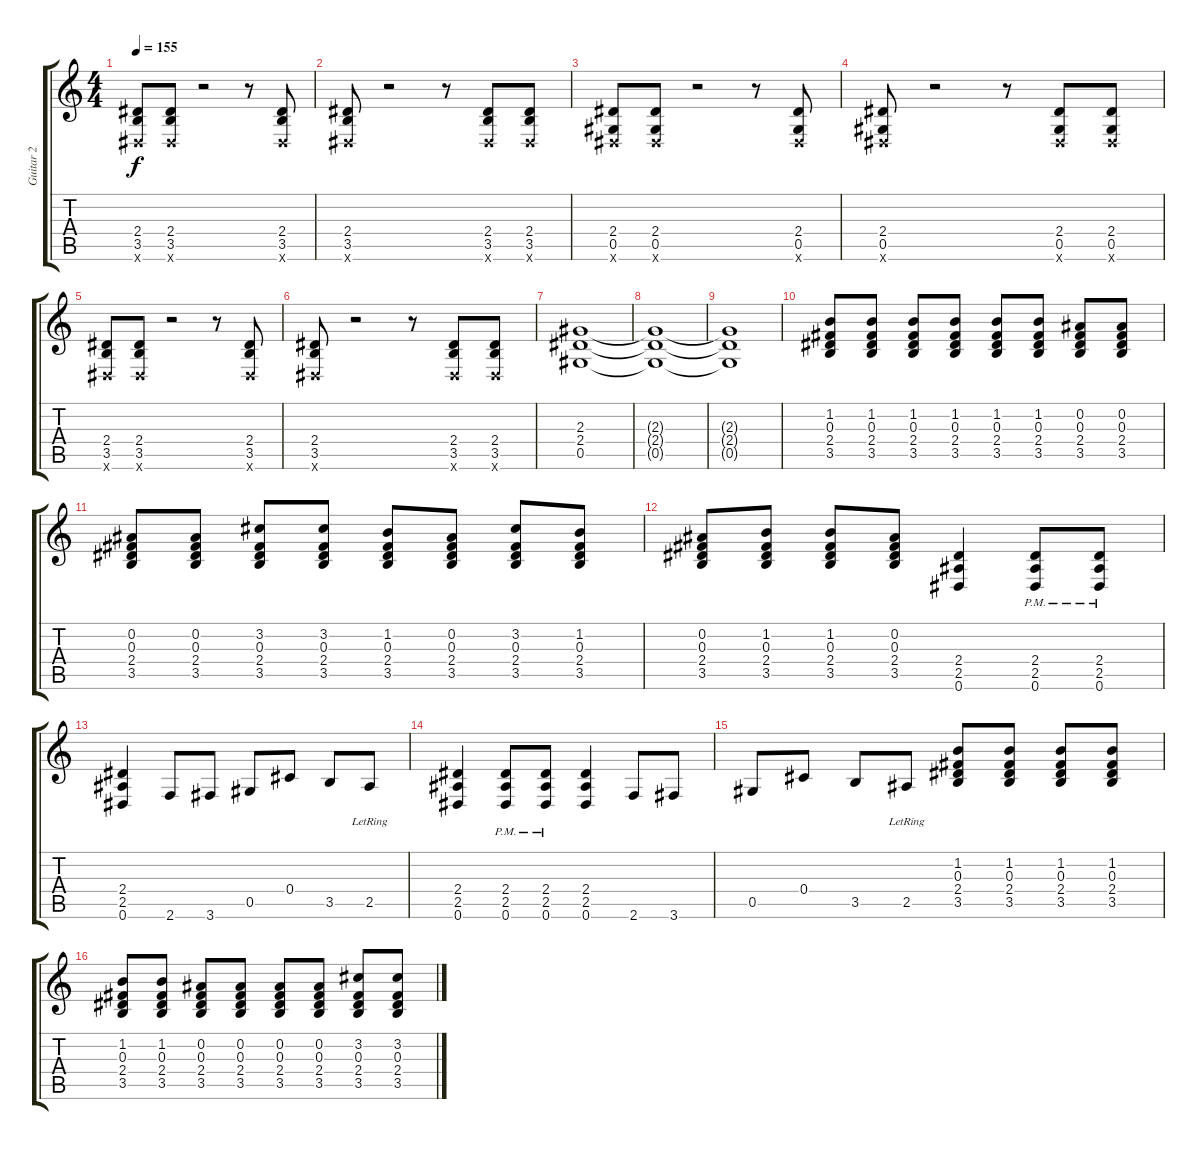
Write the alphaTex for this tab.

\track ("Guitar 2" "Guitar 2") {instrument distortionguitar}
\staff {score tabs}
\tuning (Eb4 Bb3 Gb3 Db3 Ab2 Eb2) {hide}
\ts (4 4)
\tempo 155
\clef g2
\ks c
(2.4 3.5 0.6{x}).8{dy f} (2.4 3.5 0.6{x}).8 r.2 r.8 (2.4 3.5 0.6{x}).8 |
(2.4 3.5 0.6{x}).8 r.2 r.8 (2.4 3.5 0.6{x}).8 (2.4 3.5 0.6{x}).8 |
(2.4 0.5 0.6{x}).8 (2.4 0.5 0.6{x}).8 r.2 r.8 (2.4 0.5 0.6{x}).8 |
(2.4 0.5 0.6{x}).8 r.2 r.8 (2.4 0.5 0.6{x}).8 (2.4 0.5 0.6{x}).8 |
(2.4 3.5 0.6{x}).8 (2.4 3.5 0.6{x}).8 r.2 r.8 (2.4 3.5 0.6{x}).8 |
(2.4 3.5 0.6{x}).8 r.2 r.8 (2.4 3.5 0.6{x}).8 (2.4 3.5 0.6{x}).8 |
(2.3 2.4 0.5).1 |
(2.3{t} 2.4{t} 0.5{t}).1 |
(2.3{t} 2.4{t} 0.5{t}).1 |
(1.2 0.3 2.4 3.5).8 (1.2 0.3 2.4 3.5).8 (1.2 0.3 2.4 3.5).8 (1.2 0.3 2.4 3.5).8 (1.2 0.3 2.4 3.5).8 (1.2 0.3 2.4 3.5).8 (0.2 0.3 2.4 3.5).8 (0.2 0.3 2.4 3.5).8 |
(0.2 0.3 2.4 3.5).8 (0.2 0.3 2.4 3.5).8 (3.2 0.3 2.4 3.5).8 (3.2 0.3 2.4 3.5).8 (1.2 0.3 2.4 3.5).8 (0.2 0.3 2.4 3.5).8 (3.2 0.3 2.4 3.5).8 (1.2 0.3 2.4 3.5).8 |
(0.2 0.3 2.4 3.5).8 (1.2 0.3 2.4 3.5).8 (1.2 0.3 2.4 3.5).8 (0.2 0.3 2.4 3.5).8 (2.4 2.5 0.6).4 (2.4{pm} 2.5{pm} 0.6{pm}).8 (2.4{pm} 2.5{pm} 0.6{pm}).8 |
(2.4 2.5 0.6).4 2.6.8 3.6.8 0.5.8 0.4.8 3.5.8 2.5{lr}.8 |
(2.4 2.5 0.6).4 (2.4{pm} 2.5{pm} 0.6{pm}).8 (2.4{pm} 2.5{pm} 0.6{pm}).8 (2.4 2.5 0.6).4 2.6.8 3.6.8 |
0.5.8 0.4.8 3.5.8 2.5{lr}.8 (1.2 0.3 2.4 3.5).8 (1.2 0.3 2.4 3.5).8 (1.2 0.3 2.4 3.5).8 (1.2 0.3 2.4 3.5).8 |
(1.2 0.3 2.4 3.5).8 (1.2 0.3 2.4 3.5).8 (0.2 0.3 2.4 3.5).8 (0.2 0.3 2.4 3.5).8 (0.2 0.3 2.4 3.5).8 (0.2 0.3 2.4 3.5).8 (3.2 0.3 2.4 3.5).8 (3.2 0.3 2.4 3.5).8
